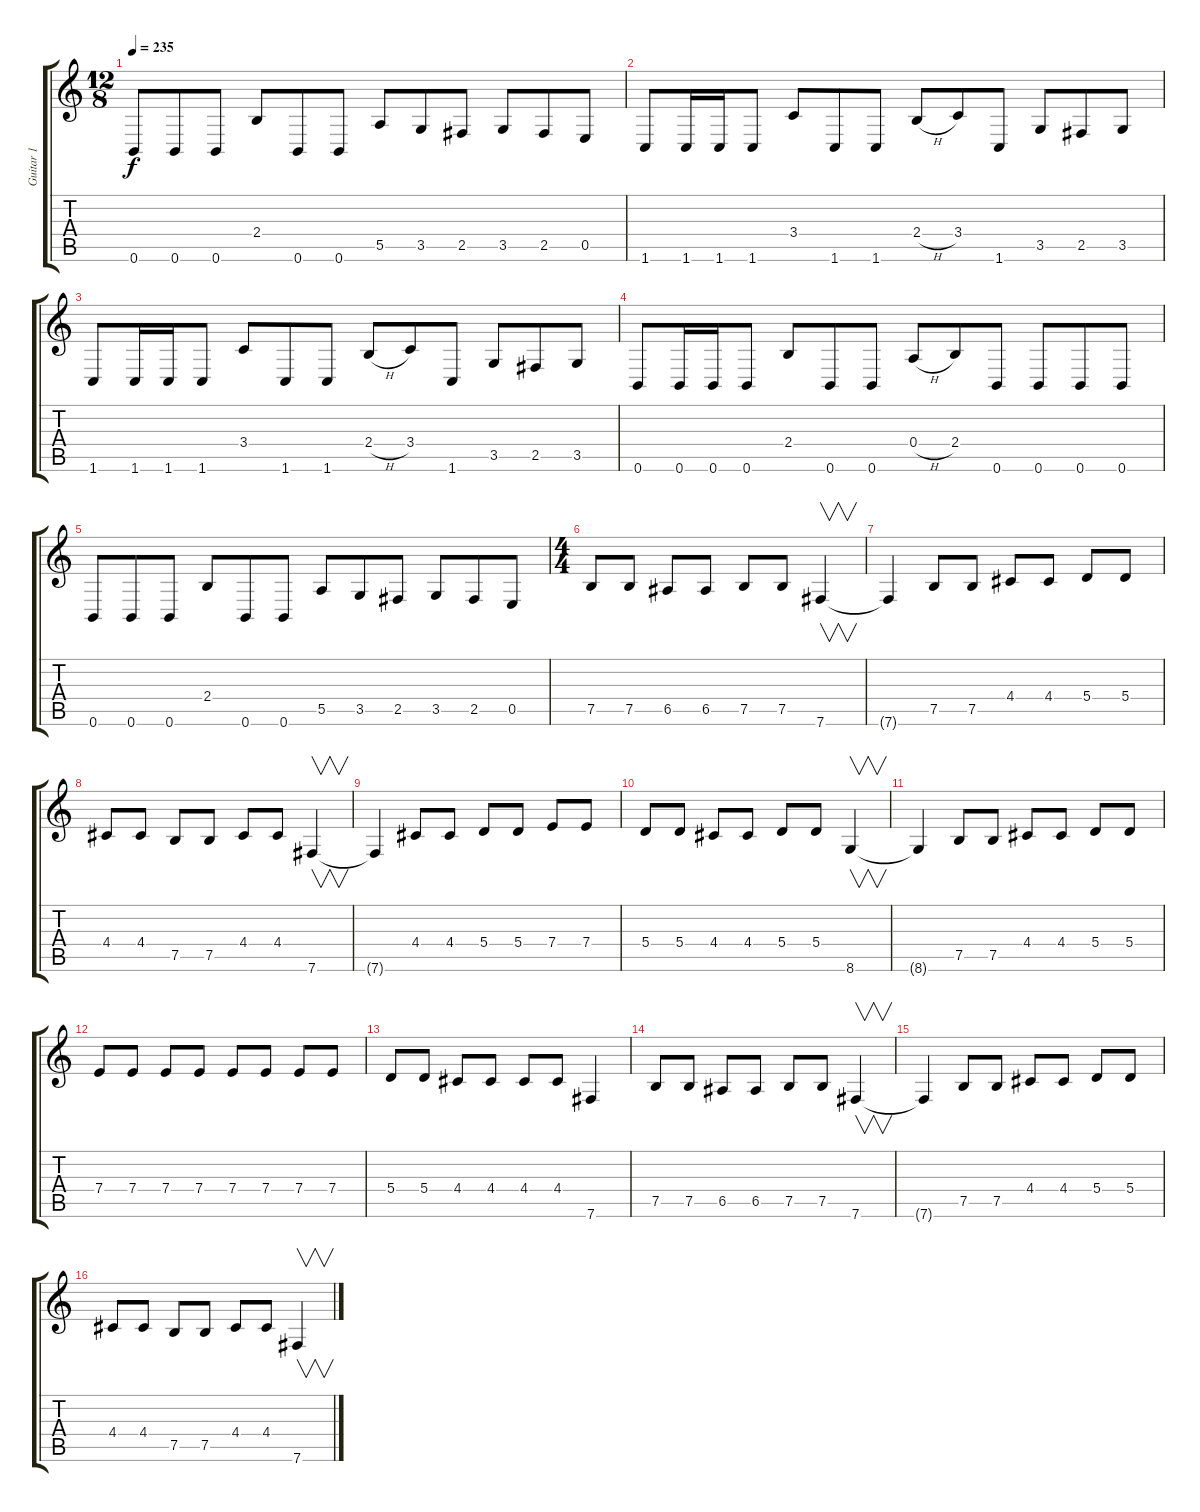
\track ("Guitar 1" "Guitar 1") {instrument distortionguitar}
\staff {score tabs}
\tuning (B3 Gb3 D3 A2 E2 B1) {hide}
\ts (12 8)
\tempo 235
\clef g2
\ks c
0.6.8{dy f} 0.6.8 0.6.8 2.4.8 0.6.8 0.6.8 5.5.8 3.5.8 2.5.8 3.5.8 2.5.8 0.5.8 |
1.6.8 1.6.16 1.6.16 1.6.8 3.4.8 1.6.8 1.6.8 2.4{h}.8 3.4.8 1.6.8 3.5.8 2.5.8 3.5.8 |
1.6.8 1.6.16 1.6.16 1.6.8 3.4.8 1.6.8 1.6.8 2.4{h}.8 3.4.8 1.6.8 3.5.8 2.5.8 3.5.8 |
0.6.8 0.6.16 0.6.16 0.6.8 2.4.8 0.6.8 0.6.8 0.4{h}.8 2.4.8 0.6.8 0.6.8 0.6.8 0.6.8 |
0.6.8 0.6.8 0.6.8 2.4.8 0.6.8 0.6.8 5.5.8 3.5.8 2.5.8 3.5.8 2.5.8 0.5.8 |
\ts (4 4)
7.5.8 7.5.8 6.5.8 6.5.8 7.5.8 7.5.8 7.6.4{v} |
7.6{t}.4 7.5.8 7.5.8 4.4.8 4.4.8 5.4.8 5.4.8 |
4.4.8 4.4.8 7.5.8 7.5.8 4.4.8 4.4.8 7.6.4{v} |
7.6{t}.4 4.4.8 4.4.8 5.4.8 5.4.8 7.4.8 7.4.8 |
5.4.8 5.4.8 4.4.8 4.4.8 5.4.8 5.4.8 8.6.4{v} |
8.6{t}.4 7.5.8 7.5.8 4.4.8 4.4.8 5.4.8 5.4.8 |
7.4.8 7.4.8 7.4.8 7.4.8 7.4.8 7.4.8 7.4.8 7.4.8 |
5.4.8 5.4.8 4.4.8 4.4.8 4.4.8 4.4.8 7.6.4 |
7.5.8 7.5.8 6.5.8 6.5.8 7.5.8 7.5.8 7.6.4{v} |
7.6{t}.4 7.5.8 7.5.8 4.4.8 4.4.8 5.4.8 5.4.8 |
4.4.8 4.4.8 7.5.8 7.5.8 4.4.8 4.4.8 7.6.4{v}
